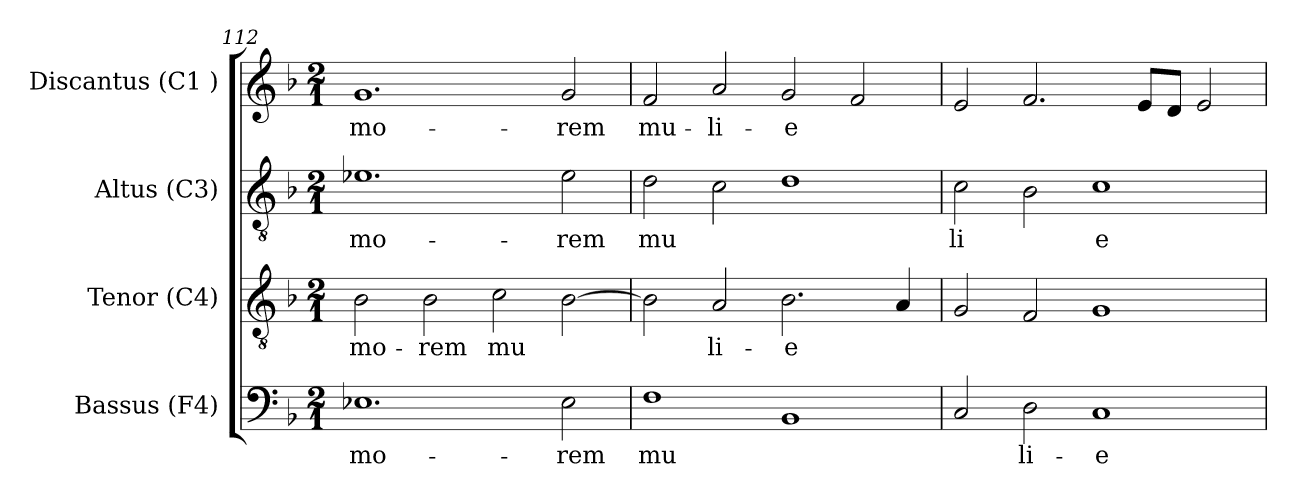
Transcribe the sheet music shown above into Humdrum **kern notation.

**kern	**text	**kern	**text	**kern	**text	**kern	**text
*part4	*part4	*part3	*part3	*part2	*part2	*part1	*part1
*staff4	*staff4	*staff3	*staff3	*staff2	*staff2	*staff1	*staff1
*I"Bassus (F4)	*	*I"Tenor (C4)	*	*I"Altus (C3)	*	*I"Discantus (C1 )	*
*I'B.	*	*I'T.	*	*I'A.	*	*I'D.	*
!!LO:LB:g=z
*clefF4	*	*clefGv2	*	*clefGv2	*	*clefG2	*
*k[b-]	*	*k[b-]	*	*k[b-]	*	*k[b-]	*
*F:	*	*F:	*	*F:	*	*F:	*
*M2/1	*	*M2/1	*	*M2/1	*	*M2/1	*
=112	=112	=112	=112	=112	=112	=112	=112
!	!LO:LY:b	!	!LO:LY:b:cj	!	!LO:LY:b:cj	!	!LO:LY:b:cj
1.E-X	-mo-	2B-\	-mo-	1.e-X	-mo-	1.g	-mo-
!	!	!	!LO:LY:b:cj	!	!	!	!
.	.	2B-\	-rem	.	.	.	.
!	!	!	!LO:LY:b:cj	!	!	!	!
.	.	2c\	mu-	.	.	.	.
!	!LO:LY:b	!	!LO:LY:b:cj	!	!LO:LY:b:cj	!	!LO:LY:b:cj
2E-\	-rem	[>2B-\	--	2e-\	-rem	2g/	-rem
=113	=113	=113	=113	=113	=113	=113	=113
!	!LO:LY:b	!	!LO:LY:b:cj	!	!LO:LY:b:cj	!	!LO:LY:b:cj
1F	mu-	2B-\]	--	2d\	mu-	2f/	mu-
!	!	!	!LO:LY:b:cj	!	!LO:LY:b:cj	!	!LO:LY:b:cj
.	.	2A/	-li-	2c\	--	2a/	-li-
!	!LO:LY:b	!	!LO:LY:b:cj	!	!LO:LY:b:cj	!	!LO:LY:b:cj
1BB-	--	2.B-\	-e-	1d	--	2g/	-e-
!	!	!	!	!	!	!	!LO:LY:b:cj
.	.	.	.	.	.	2f/	--
!	!	!	!LO:LY:b:cj	!	!	!	!
.	.	4A/	--	.	.	.	.
=114	=114	=114	=114	=114	=114	=114	=114
!	!LO:LY:b	!	!LO:LY:b:cj	!	!LO:LY:b:cj	!	!LO:LY:b:cj
2C/	--	2G/	--	2c\	-li-	2e/	--
!	!LO:LY:b	!	!LO:LY:b:cj	!	!LO:LY:b:cj	!	!LO:LY:b:cj
2D\	-li-	2F/	--	2B-\	--	2.f/	--
!	!LO:LY:b	!	!LO:LY:b:cj	!	!LO:LY:b:cj	!	!
1C	-e-	1G	--	1c	-e-	.	.
!	!	!	!	!	!	!	!LO:LY:b:cj
.	.	.	.	.	.	8e/L	--
!	!	!	!	!	!	!	!LO:LY:b:cj
.	.	.	.	.	.	8d/J	--
!	!	!	!	!	!	!	!LO:LY:b:cj
.	.	.	.	.	.	2e/	--
=	=	=	=	=	=	=	=
*-	*-	*-	*-	*-	*-	*-	*-
